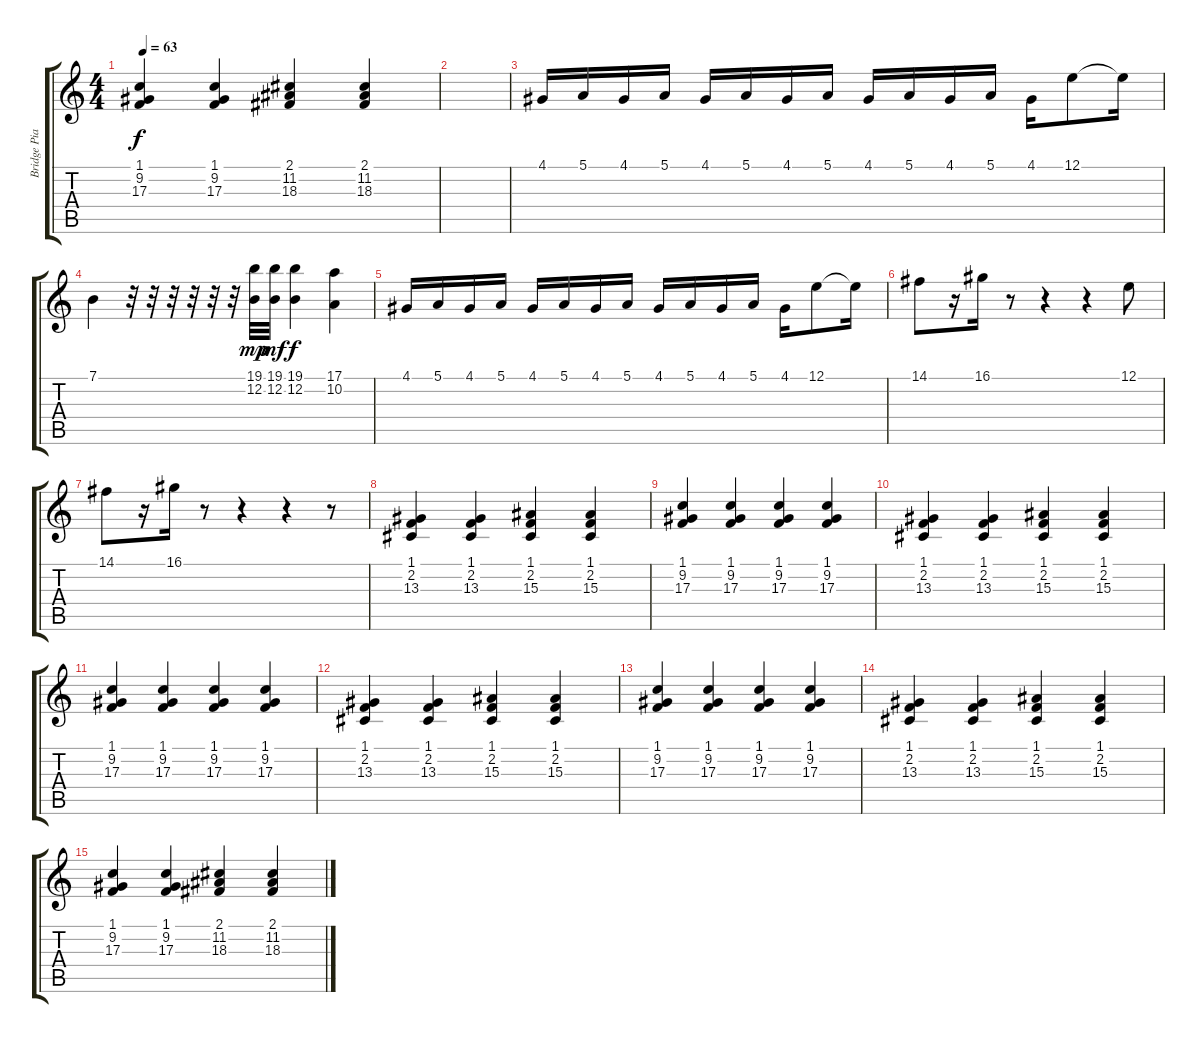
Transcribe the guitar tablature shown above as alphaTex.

\track ("Bridge Piano" "Bridge Pia") {instrument acousticgrandpiano}
\staff {score tabs}
\tuning (E4 B3 G3 D3 A2 E2) {hide}
\ts (4 4)
\tempo 63
\clef g2
\ks c
(1.1 9.2 17.3).4{dy f} (1.1 9.2 17.3).4 (2.1 11.2 18.3).4 (2.1 11.2 18.3).4 |
|
4.1.16 5.1.16 4.1.16 5.1.16 4.1.16 5.1.16 4.1.16 5.1.16 4.1.16 5.1.16 4.1.16 5.1.16 4.1.16 12.1.8 12.1{t}.16 |
7.1.4 r.32 r.32 r.32 r.32 r.32 r.32 (19.1 12.2).32{dy mp} (19.1 12.2).32{dy mf} (19.1 12.2).4{dy f} (17.1 10.2).4 |
4.1.16 5.1.16 4.1.16 5.1.16 4.1.16 5.1.16 4.1.16 5.1.16 4.1.16 5.1.16 4.1.16 5.1.16 4.1.16 12.1.8 12.1{t}.16 |
14.1.8 r.16 16.1.16 r.8 r.4 r.4 12.1.8 |
14.1.8 r.16 16.1.16 r.8 r.4 r.4 r.8 |
(1.1 2.2 13.3).4 (1.1 2.2 13.3).4 (1.1 2.2 15.3).4 (1.1 2.2 15.3).4 |
(1.1 9.2 17.3).4 (1.1 9.2 17.3).4 (1.1 9.2 17.3).4 (1.1 9.2 17.3).4 |
(1.1 2.2 13.3).4 (1.1 2.2 13.3).4 (1.1 2.2 15.3).4 (1.1 2.2 15.3).4 |
(1.1 9.2 17.3).4 (1.1 9.2 17.3).4 (1.1 9.2 17.3).4 (1.1 9.2 17.3).4 |
(1.1 2.2 13.3).4 (1.1 2.2 13.3).4 (1.1 2.2 15.3).4 (1.1 2.2 15.3).4 |
(1.1 9.2 17.3).4 (1.1 9.2 17.3).4 (1.1 9.2 17.3).4 (1.1 9.2 17.3).4 |
(1.1 2.2 13.3).4 (1.1 2.2 13.3).4 (1.1 2.2 15.3).4 (1.1 2.2 15.3).4 |
(1.1 9.2 17.3).4 (1.1 9.2 17.3).4 (2.1 11.2 18.3).4 (2.1 11.2 18.3).4
